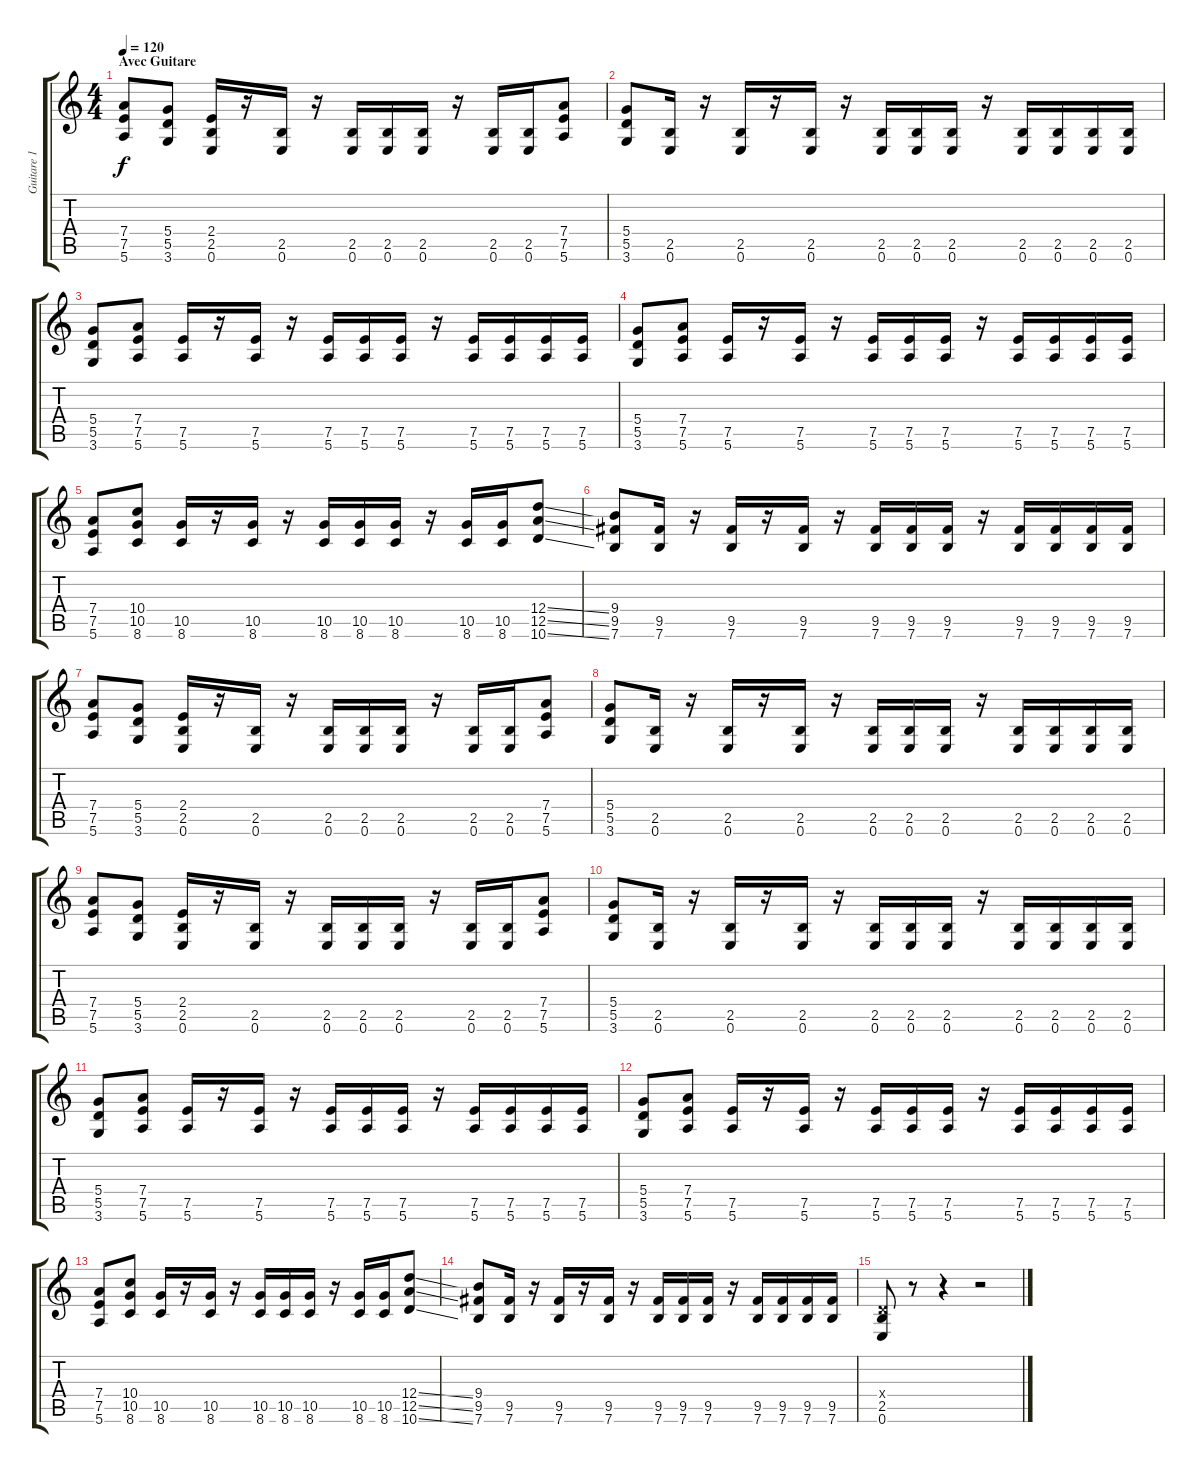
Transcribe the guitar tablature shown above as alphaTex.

\track ("Guitare 1" "Guitare 1") {instrument distortionguitar}
\staff {score tabs}
\tuning (E4 B3 G3 D3 A2 E2) {hide}
\ts (4 4)
\section ("" "Avec Guitare")
\tempo 120
\clef g2
\ks c
(7.4 7.5 5.6).8{dy f} (5.4 5.5 3.6).8 (2.4 2.5 0.6).16 r.16 (2.5 0.6).16 r.16 (2.5 0.6).16 (2.5 0.6).16 (2.5 0.6).16 r.16 (2.5 0.6).16 (2.5 0.6).16 (7.4 7.5 5.6).8 |
(5.4 5.5 3.6).8 (2.5 0.6).16 r.16 (2.5 0.6).16 r.16 (2.5 0.6).16 r.16 (2.5 0.6).16 (2.5 0.6).16 (2.5 0.6).16 r.16 (2.5 0.6).16 (2.5 0.6).16 (2.5 0.6).16 (2.5 0.6).16 |
(5.4 5.5 3.6).8 (7.4 7.5 5.6).8 (7.5 5.6).16 r.16 (7.5 5.6).16 r.16 (7.5 5.6).16 (7.5 5.6).16 (7.5 5.6).16 r.16 (7.5 5.6).16 (7.5 5.6).16 (7.5 5.6).16 (7.5 5.6).16 |
(5.4 5.5 3.6).8 (7.4 7.5 5.6).8 (7.5 5.6).16 r.16 (7.5 5.6).16 r.16 (7.5 5.6).16 (7.5 5.6).16 (7.5 5.6).16 r.16 (7.5 5.6).16 (7.5 5.6).16 (7.5 5.6).16 (7.5 5.6).16 |
(7.4 7.5 5.6).8 (10.4 10.5 8.6).8 (10.5 8.6).16 r.16 (10.5 8.6).16 r.16 (10.5 8.6).16 (10.5 8.6).16 (10.5 8.6).16 r.16 (10.5 8.6).16 (10.5 8.6).16 (12.4{ss} 12.5{ss} 10.6{ss}).8 |
(9.4 9.5 7.6).8 (9.5 7.6).16 r.16 (9.5 7.6).16 r.16 (9.5 7.6).16 r.16 (9.5 7.6).16 (9.5 7.6).16 (9.5 7.6).16 r.16 (9.5 7.6).16 (9.5 7.6).16 (9.5 7.6).16 (9.5 7.6).16 |
(7.4 7.5 5.6).8 (5.4 5.5 3.6).8 (2.4 2.5 0.6).16 r.16 (2.5 0.6).16 r.16 (2.5 0.6).16 (2.5 0.6).16 (2.5 0.6).16 r.16 (2.5 0.6).16 (2.5 0.6).16 (7.4 7.5 5.6).8 |
(5.4 5.5 3.6).8 (2.5 0.6).16 r.16 (2.5 0.6).16 r.16 (2.5 0.6).16 r.16 (2.5 0.6).16 (2.5 0.6).16 (2.5 0.6).16 r.16 (2.5 0.6).16 (2.5 0.6).16 (2.5 0.6).16 (2.5 0.6).16 |
(7.4 7.5 5.6).8 (5.4 5.5 3.6).8 (2.4 2.5 0.6).16 r.16 (2.5 0.6).16 r.16 (2.5 0.6).16 (2.5 0.6).16 (2.5 0.6).16 r.16 (2.5 0.6).16 (2.5 0.6).16 (7.4 7.5 5.6).8 |
(5.4 5.5 3.6).8 (2.5 0.6).16 r.16 (2.5 0.6).16 r.16 (2.5 0.6).16 r.16 (2.5 0.6).16 (2.5 0.6).16 (2.5 0.6).16 r.16 (2.5 0.6).16 (2.5 0.6).16 (2.5 0.6).16 (2.5 0.6).16 |
(5.4 5.5 3.6).8 (7.4 7.5 5.6).8 (7.5 5.6).16 r.16 (7.5 5.6).16 r.16 (7.5 5.6).16 (7.5 5.6).16 (7.5 5.6).16 r.16 (7.5 5.6).16 (7.5 5.6).16 (7.5 5.6).16 (7.5 5.6).16 |
(5.4 5.5 3.6).8 (7.4 7.5 5.6).8 (7.5 5.6).16 r.16 (7.5 5.6).16 r.16 (7.5 5.6).16 (7.5 5.6).16 (7.5 5.6).16 r.16 (7.5 5.6).16 (7.5 5.6).16 (7.5 5.6).16 (7.5 5.6).16 |
(7.4 7.5 5.6).8 (10.4 10.5 8.6).8 (10.5 8.6).16 r.16 (10.5 8.6).16 r.16 (10.5 8.6).16 (10.5 8.6).16 (10.5 8.6).16 r.16 (10.5 8.6).16 (10.5 8.6).16 (12.4{ss} 12.5{ss} 10.6{ss}).8 |
(9.4 9.5 7.6).8 (9.5 7.6).16 r.16 (9.5 7.6).16 r.16 (9.5 7.6).16 r.16 (9.5 7.6).16 (9.5 7.6).16 (9.5 7.6).16 r.16 (9.5 7.6).16 (9.5 7.6).16 (9.5 7.6).16 (9.5 7.6).16 |
(0.4{x} 2.5 0.6).8 r.8 r.4 r.2
